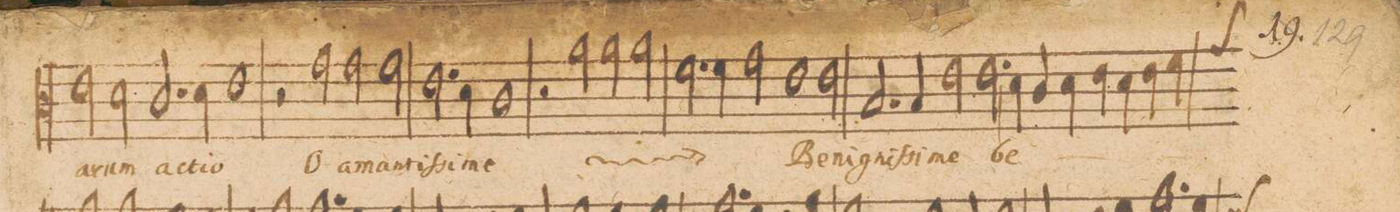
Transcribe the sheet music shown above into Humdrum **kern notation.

**kern	**text
*I"CANTVS.	*
*clefC3	*
*k[]	*
*met(C|)	*
*M2/1	*
2e\	-a-
2d\	-rum
2.c/	ac-
4d\	-ti-
=10-	=10-
1e	-o
2r	.
2g\	O
=11-	=11-
2g\	a-
2g\	-man-
2.e\	-tiſ-
4d\	-si-
=12-	=12-
1c	-me
2r	.
*	*ij
2a\	O
=13-	=13-
2a\	a-
2a\	-man-
2.f\	-tiſ-
4f\	-si-
=14-	=14-
2g\	-me
*	*Xij
1e	Be-
2e\	-ni-
=15-	=15-
2.B/	-gniſ-
4B/	-si-
2e\	-me
2.e\	.
=16-	=16-
4d\	be-
4c/	.
4d\	.
4e\	.
4d\	.
4e\	.
*custos:g	*
4f\	.
=17-	=17-
*-	*-
